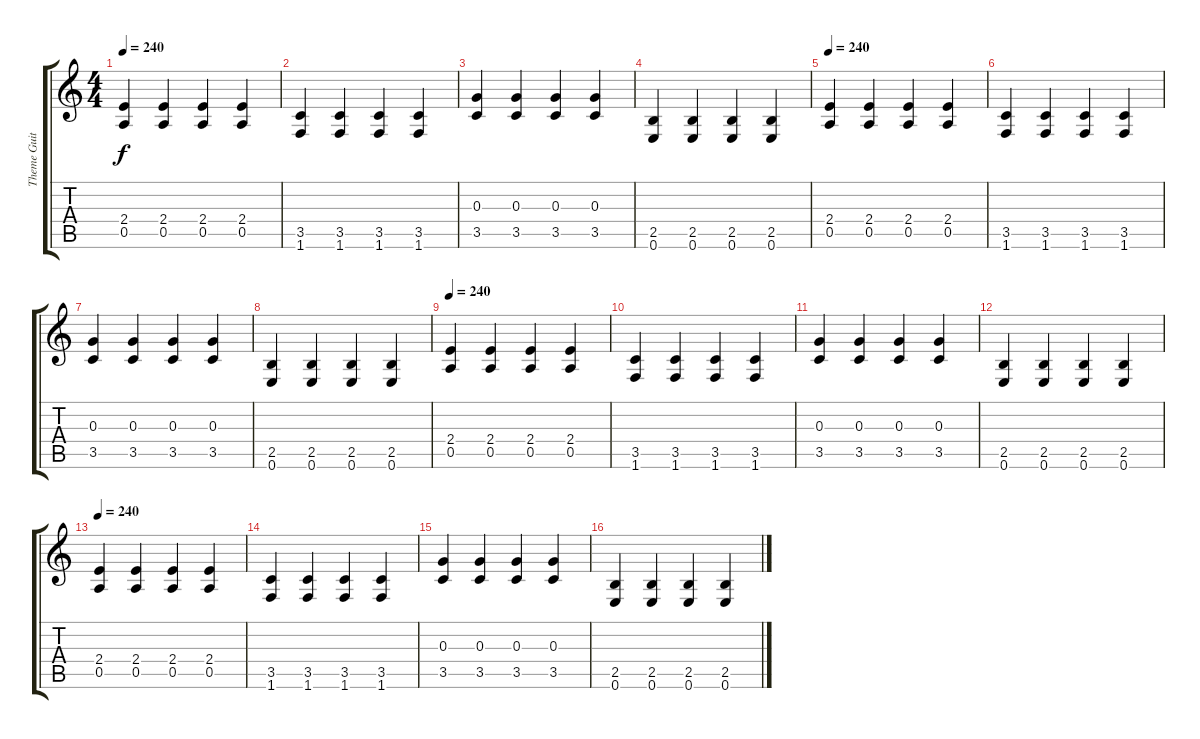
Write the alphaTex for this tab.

\track ("Theme Guitar" "Theme Guit") {instrument distortionguitar}
\staff {score tabs}
\tuning (E4 B3 G3 D3 A2 E2) {hide}
\ts (4 4)
\tempo 240
\clef g2
\ks c
(2.4 0.5).4{dy f} (2.4 0.5).4 (2.4 0.5).4 (2.4 0.5).4 |
(3.5 1.6).4 (3.5 1.6).4 (3.5 1.6).4 (3.5 1.6).4 |
(0.3 3.5).4 (0.3 3.5).4 (0.3 3.5).4 (0.3 3.5).4 |
(2.5 0.6).4 (2.5 0.6).4 (2.5 0.6).4 (2.5 0.6).4 |
\tempo 240
(2.4 0.5).4 (2.4 0.5).4 (2.4 0.5).4 (2.4 0.5).4 |
(3.5 1.6).4 (3.5 1.6).4 (3.5 1.6).4 (3.5 1.6).4 |
(0.3 3.5).4 (0.3 3.5).4 (0.3 3.5).4 (0.3 3.5).4 |
(2.5 0.6).4 (2.5 0.6).4 (2.5 0.6).4 (2.5 0.6).4 |
\tempo 240
(2.4 0.5).4 (2.4 0.5).4 (2.4 0.5).4 (2.4 0.5).4 |
(3.5 1.6).4 (3.5 1.6).4 (3.5 1.6).4 (3.5 1.6).4 |
(0.3 3.5).4 (0.3 3.5).4 (0.3 3.5).4 (0.3 3.5).4 |
(2.5 0.6).4 (2.5 0.6).4 (2.5 0.6).4 (2.5 0.6).4 |
\tempo 240
(2.4 0.5).4 (2.4 0.5).4 (2.4 0.5).4 (2.4 0.5).4 |
(3.5 1.6).4 (3.5 1.6).4 (3.5 1.6).4 (3.5 1.6).4 |
(0.3 3.5).4 (0.3 3.5).4 (0.3 3.5).4 (0.3 3.5).4 |
(2.5 0.6).4 (2.5 0.6).4 (2.5 0.6).4 (2.5 0.6).4
